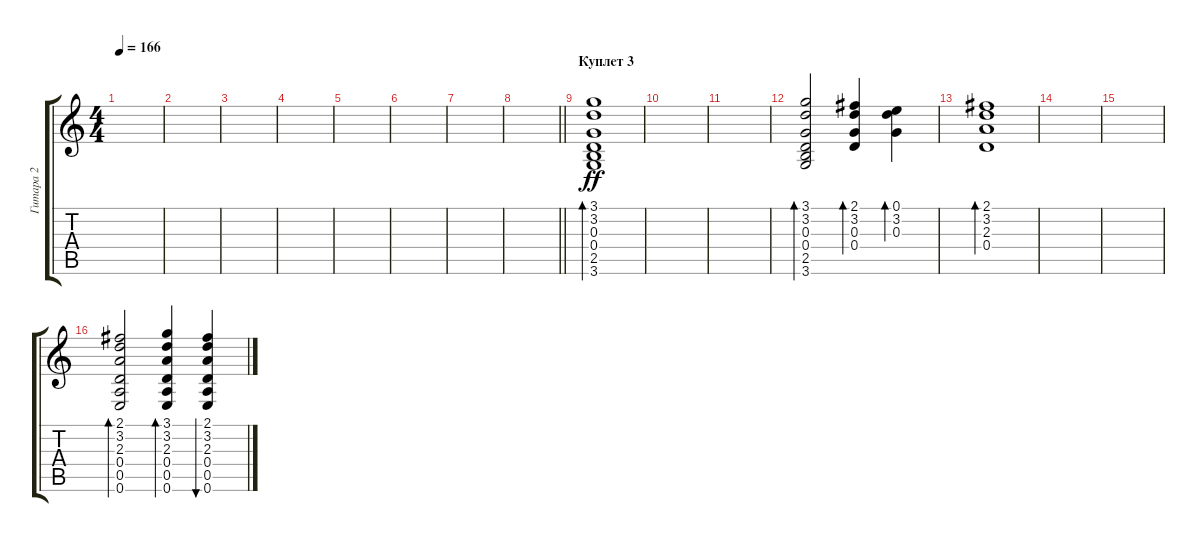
\track ("Гитара 2" "Гитара 2") {instrument acousticguitarsteel}
\staff {score tabs}
\tuning (E4 B3 G3 D3 A2 E2) {hide}
\ts (4 4)
\tempo 166
\clef g2
\ks c
|
|
|
|
|
|
|
\barLineRight lightlight
|
\section ("" "Куплет 3")
(3.1 3.2 0.3 0.4 2.5 3.6).1{bd 240 dy ff} |
|
|
(3.1 3.2 0.3 0.4 2.5 3.6).2{bd 240} (2.1 3.2 0.3 0.4).4{bd 240} (0.1 3.2 0.3).4{bd 240} |
(2.1 3.2 2.3 0.4).1{bd 240} |
|
|
(2.1 3.2 2.3 0.4 0.5 0.6).2{bd 240} (3.1 3.2 2.3 0.4 0.5 0.6).4{bd 240} (2.1 3.2 2.3 0.4 0.5 0.6).4{bu 240}
